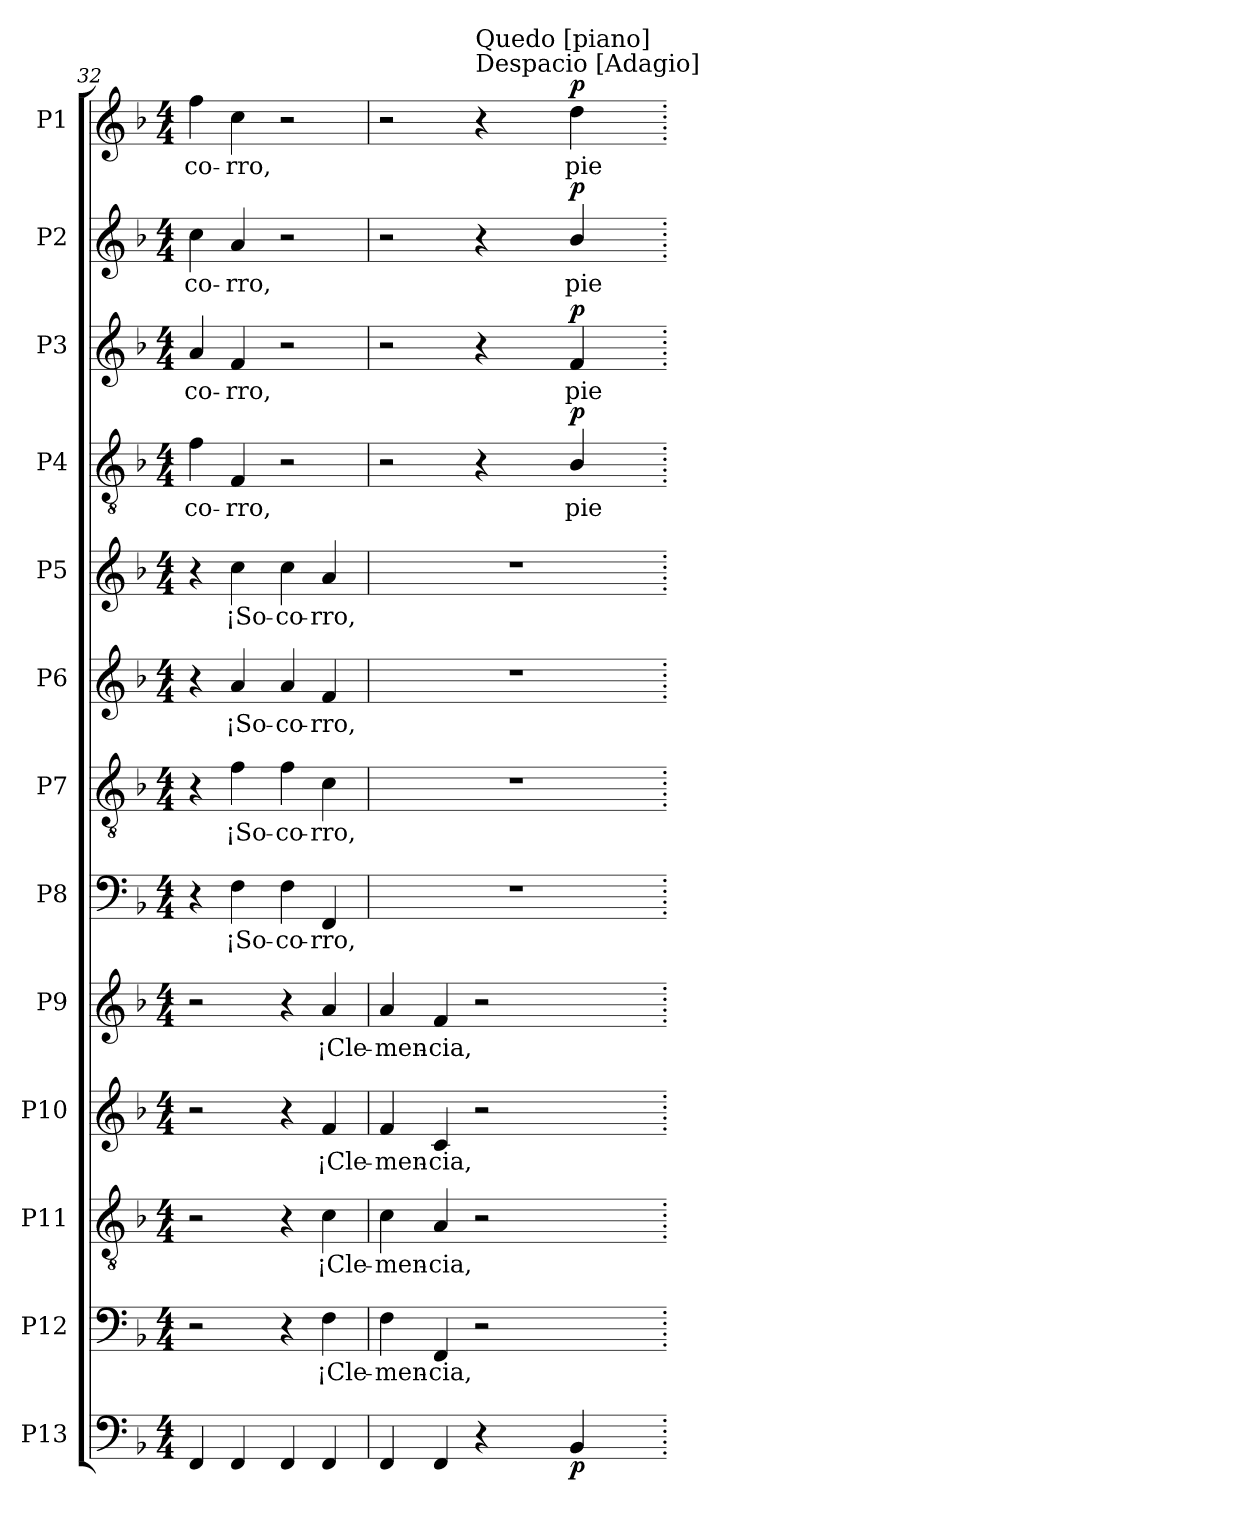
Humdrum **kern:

**kern	**dynam	**kern	**text	**kern	**text	**kern	**text	**kern	**text	**kern	**text	**kern	**text	**kern	**text	**kern	**text	**kern	**text	**dynam	**kern	**text	**dynam	**kern	**text	**dynam	**kern	**text	**dynam
*part13	*part13	*part12	*part12	*part11	*part11	*part10	*part10	*part9	*part9	*part8	*part8	*part7	*part7	*part6	*part6	*part5	*part5	*part4	*part4	*part4	*part3	*part3	*part3	*part2	*part2	*part2	*part1	*part1	*part1
*staff13	*staff13	*staff12	*staff12	*staff11	*staff11	*staff10	*staff10	*staff9	*staff9	*staff8	*staff8	*staff7	*staff7	*staff6	*staff6	*staff5	*staff5	*staff4	*staff4	*staff4	*staff3	*staff3	*staff3	*staff2	*staff2	*staff2	*staff1	*staff1	*staff1
*I"P13	*	*I"P12	*	*I"P11	*	*I"P10	*	*I"P9	*	*I"P8	*	*I"P7	*	*I"P6	*	*I"P5	*	*I"P4	*	*	*I"P3	*	*	*I"P2	*	*	*I"P1	*	*
*clefF4	*	*clefF4	*	*clefGv2	*	*clefG2	*	*clefG2	*	*clefF4	*	*clefGv2	*	*clefG2	*	*clefG2	*	*clefGv2	*	*	*clefG2	*	*	*clefG2	*	*	*clefG2	*	*
*	*	*	*	*ITrd7c12	*	*	*	*	*	*	*	*ITrd7c12	*	*	*	*	*	*ITrd7c12	*	*	*	*	*	*	*	*	*	*	*
*k[b-]	*	*k[b-]	*	*k[b-]	*	*k[b-]	*	*k[b-]	*	*k[b-]	*	*k[b-]	*	*k[b-]	*	*k[b-]	*	*k[b-]	*	*	*k[b-]	*	*	*k[b-]	*	*	*k[b-]	*	*
*F:	*	*F:	*	*F:	*	*F:	*	*F:	*	*F:	*	*F:	*	*F:	*	*F:	*	*F:	*	*	*F:	*	*	*F:	*	*	*F:	*	*
*M4/4	*	*M4/4	*	*M4/4	*	*M4/4	*	*M4/4	*	*M4/4	*	*M4/4	*	*M4/4	*	*M4/4	*	*M4/4	*	*	*M4/4	*	*	*M4/4	*	*	*M4/4	*	*
=32	=32	=32	=32	=32	=32	=32	=32	=32	=32	=32	=32	=32	=32	=32	=32	=32	=32	=32	=32	=32	=32	=32	=32	=32	=32	=32	=32	=32	=32
!	!	!	!	!	!	!	!	!	!	!	!	!	!	!	!	!	!	!	!LO:LY:b:color=#000000	!	!	!	!	!	!	!	!	!	!
!	!	!	!	!	!	!	!	!	!	!	!	!	!	!	!	!	!	!	!	!	!	!LO:LY:b:color=#000000	!	!	!	!	!	!	!
!	!	!	!	!	!	!	!	!	!	!	!	!	!	!	!	!	!	!	!	!	!	!	!	!	!LO:LY:b:color=#000000	!	!	!	!
!	!	!	!	!	!	!	!	!	!	!	!	!	!	!	!	!	!	!	!	!	!	!	!	!	!	!	!	!LO:LY:b:color=#000000	!
4FFi/	.	2r	.	2r	.	2r	.	2r	.	4r	.	4r	.	4r	.	4r	.	4Fi\	-co-	.	4ai/	-co-	.	4cci\	-co-	.	4ffi\	-co-	.
!	!	!	!	!	!	!	!	!	!	!	!LO:LY:b:color=#000000	!	!	!	!	!	!	!	!	!	!	!	!	!	!	!	!	!	!
!	!	!	!	!	!	!	!	!	!	!	!	!	!LO:LY:b:color=#000000	!	!	!	!	!	!	!	!	!	!	!	!	!	!	!	!
!	!	!	!	!	!	!	!	!	!	!	!	!	!	!	!LO:LY:b:color=#000000	!	!	!	!	!	!	!	!	!	!	!	!	!	!
!	!	!	!	!	!	!	!	!	!	!	!	!	!	!	!	!	!LO:LY:b:color=#000000	!	!	!	!	!	!	!	!	!	!	!	!
!	!	!	!	!	!	!	!	!	!	!	!	!	!	!	!	!	!	!	!LO:LY:b:color=#000000	!	!	!	!	!	!	!	!	!	!
!	!	!	!	!	!	!	!	!	!	!	!	!	!	!	!	!	!	!	!	!	!	!LO:LY:b:color=#000000	!	!	!	!	!	!	!
!	!	!	!	!	!	!	!	!	!	!	!	!	!	!	!	!	!	!	!	!	!	!	!	!	!LO:LY:b:color=#000000	!	!	!	!
!	!	!	!	!	!	!	!	!	!	!	!	!	!	!	!	!	!	!	!	!	!	!	!	!	!	!	!	!LO:LY:b:color=#000000	!
4FFi/	.	.	.	.	.	.	.	.	.	4Fi\	¡So-	4Fi\	¡So-	4ai/	¡So-	4cci\	¡So-	4FFi/	-rro,	.	4fi/	-rro,	.	4ai/	-rro,	.	4cci\	-rro,	.
!	!	!	!	!	!	!	!	!	!	!	!LO:LY:b:color=#000000	!	!	!	!	!	!	!	!	!	!	!	!	!	!	!	!	!	!
!	!	!	!	!	!	!	!	!	!	!	!	!	!LO:LY:b:color=#000000	!	!	!	!	!	!	!	!	!	!	!	!	!	!	!	!
!	!	!	!	!	!	!	!	!	!	!	!	!	!	!	!LO:LY:b:color=#000000	!	!	!	!	!	!	!	!	!	!	!	!	!	!
!	!	!	!	!	!	!	!	!	!	!	!	!	!	!	!	!	!LO:LY:b:color=#000000	!	!	!	!	!	!	!	!	!	!	!	!
4FFi/	.	4r	.	4r	.	4r	.	4r	.	4Fi\	-co-	4Fi\	-co-	4ai/	-co-	4cci\	-co-	2r	.	.	2r	.	.	2r	.	.	2r	.	.
!	!	!	!LO:LY:b:color=#000000	!	!	!	!	!	!	!	!	!	!	!	!	!	!	!	!	!	!	!	!	!	!	!	!	!	!
!	!	!	!	!	!LO:LY:b:color=#000000	!	!	!	!	!	!	!	!	!	!	!	!	!	!	!	!	!	!	!	!	!	!	!	!
!	!	!	!	!	!	!	!LO:LY:b:color=#000000	!	!	!	!	!	!	!	!	!	!	!	!	!	!	!	!	!	!	!	!	!	!
!	!	!	!	!	!	!	!	!	!LO:LY:b:color=#000000	!	!	!	!	!	!	!	!	!	!	!	!	!	!	!	!	!	!	!	!
!	!	!	!	!	!	!	!	!	!	!	!LO:LY:b:color=#000000	!	!	!	!	!	!	!	!	!	!	!	!	!	!	!	!	!	!
!	!	!	!	!	!	!	!	!	!	!	!	!	!LO:LY:b:color=#000000	!	!	!	!	!	!	!	!	!	!	!	!	!	!	!	!
!	!	!	!	!	!	!	!	!	!	!	!	!	!	!	!LO:LY:b:color=#000000	!	!	!	!	!	!	!	!	!	!	!	!	!	!
!	!	!	!	!	!	!	!	!	!	!	!	!	!	!	!	!	!LO:LY:b:color=#000000	!	!	!	!	!	!	!	!	!	!	!	!
4FFi/	.	4Fi\	¡Cle-	4Ci\	¡Cle-	4fi/	¡Cle-	4ai/	¡Cle-	4FFi/	-rro,	4Ci\	-rro,	4fi/	-rro,	4ai/	-rro,	.	.	.	.	.	.	.	.	.	.	.	.
!!LO:PB:g=z
=33	=33	=33	=33	=33	=33	=33	=33	=33	=33	=33	=33	=33	=33	=33	=33	=33	=33	=33	=33	=33	=33	=33	=33	=33	=33	=33	=33	=33	=33
!	!	!	!LO:LY:b:color=#000000	!	!	!	!	!	!	!	!	!	!	!	!	!	!	!	!	!	!	!	!	!	!	!	!	!	!
!	!	!	!	!	!LO:LY:b:color=#000000	!	!	!	!	!	!	!	!	!	!	!	!	!	!	!	!	!	!	!	!	!	!	!	!
!	!	!	!	!	!	!	!LO:LY:b:color=#000000	!	!	!	!	!	!	!	!	!	!	!	!	!	!	!	!	!	!	!	!	!	!
!	!	!	!	!	!	!	!	!	!LO:LY:b:color=#000000	!	!	!	!	!	!	!	!	!	!	!	!	!	!	!	!	!	!	!	!
4FFi/	.	4Fi\	-men-	4Ci\	-men-	4fi/	-men-	4ai/	-men-	1r	.	1r	.	1r	.	1r	.	2r	.	.	2r	.	.	2r	.	.	2r	.	.
!	!	!	!LO:LY:b:color=#000000	!	!	!	!	!	!	!	!	!	!	!	!	!	!	!	!	!	!	!	!	!	!	!	!	!	!
!	!	!	!	!	!LO:LY:b:color=#000000	!	!	!	!	!	!	!	!	!	!	!	!	!	!	!	!	!	!	!	!	!	!	!	!
!	!	!	!	!	!	!	!LO:LY:b:color=#000000	!	!	!	!	!	!	!	!	!	!	!	!	!	!	!	!	!	!	!	!	!	!
!	!	!	!	!	!	!	!	!	!LO:LY:b:color=#000000	!	!	!	!	!	!	!	!	!	!	!	!	!	!	!	!	!	!	!	!
4FFi/	.	4FFi/	-cia,	4AAi/	-cia,	4ci/	-cia,	4fi/	-cia,	.	.	.	.	.	.	.	.	.	.	.	.	.	.	.	.	.	.	.	.
!	!	!	!	!	!	!	!	!	!	!	!	!	!	!	!	!	!	!	!	!	!	!	!	!	!	!	!LO:TX:a:t=Despacio [Adagio]	!	!
!	!	!	!	!	!	!	!	!	!	!	!	!	!	!	!	!	!	!	!	!	!	!	!	!	!	!	!LO:TX:a:t=Quedo [piano]	!	!
4r	.	2r	.	2r	.	2r	.	2r	.	.	.	.	.	.	.	.	.	4r	.	.	4r	.	.	4r	.	.	4r	.	.
!	!	!	!	!	!	!	!	!	!	!	!	!	!	!	!	!	!	!	!LO:LY:b:color=#000000	!	!	!	!	!	!	!	!	!	!
!	!	!	!	!	!	!	!	!	!	!	!	!	!	!	!	!	!	!	!	!	!	!LO:LY:b:color=#000000	!	!	!	!	!	!	!
!	!	!	!	!	!	!	!	!	!	!	!	!	!	!	!	!	!	!	!	!	!	!	!	!	!LO:LY:b:color=#000000	!	!	!	!
!	!	!	!	!	!	!	!	!	!	!	!	!	!	!	!	!	!	!	!	!	!	!	!	!	!	!	!	!LO:LY:b:color=#000000	!
4BB-i/	p	.	.	.	.	.	.	.	.	.	.	.	.	.	.	.	.	4BB-i/	pie-	p	4fi/	pie-	p	4b-i/	pie-	p	4ddi\	pie-	p
=.	=.	=.	=.	=.	=.	=.	=.	=.	=.	=.	=.	=.	=.	=.	=.	=.	=.	=.	=.	=.	=.	=.	=.	=.	=.	=.	=.	=.	=.
*-	*-	*-	*-	*-	*-	*-	*-	*-	*-	*-	*-	*-	*-	*-	*-	*-	*-	*-	*-	*-	*-	*-	*-	*-	*-	*-	*-	*-	*-
